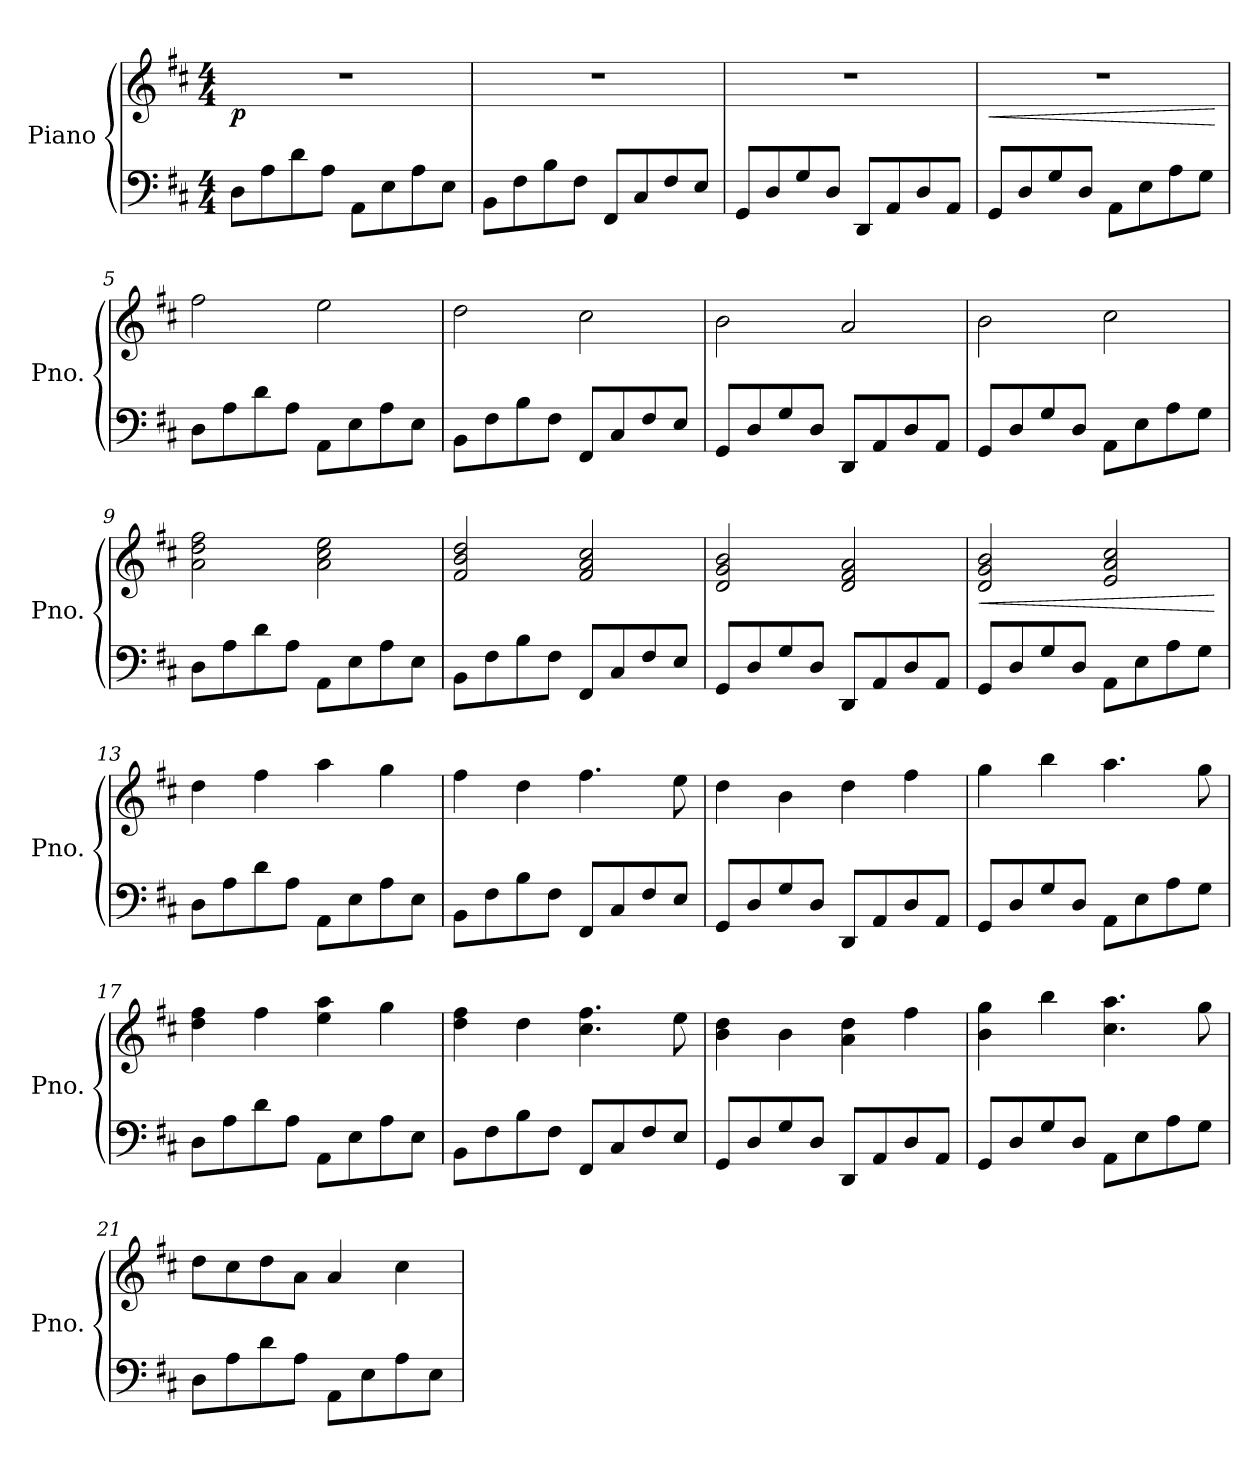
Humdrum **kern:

**kern	**kern	**dynam
*part1	*part1	*part1
*staff2	*staff1	*staff1/2
*I"Piano	*	*
*I'Pno.	*	*
*clefF4	*clefG2	*
*k[f#c#]	*k[f#c#]	*
*M4/4	*M4/4	*
*MM100	*MM100	*
=1	=1	=1
!	!	!LO:DY:b
8D\L	1r	p
8A\	.	.
8d\	.	.
8A\J	.	.
8AA\L	.	.
8E\	.	.
8A\	.	.
8E\J	.	.
=2	=2	=2
8BB\L	1r	.
8F#\	.	.
8B\	.	.
8F#\J	.	.
8FF#/L	.	.
8C#/	.	.
8F#/	.	.
8E/J	.	.
=3	=3	=3
8GG/L	1r	.
8D/	.	.
8G/	.	.
8D/J	.	.
8DD/L	.	.
8AA/	.	.
8D/	.	.
8AA/J	.	.
=4	=4	=4
!	!	!LO:HP:b
8GG/L	1r	<
8D/	.	.
8G/	.	.
8D/J	.	.
8AA\L	.	.
8E\	.	.
8A\	.	.
8G\J	.	.
.	.	[
=5	=5	=5
8D\L	2ff#\	.
8A\	.	.
8d\	.	.
8A\J	.	.
8AA\L	2ee\	.
8E\	.	.
8A\	.	.
8E\J	.	.
=6	=6	=6
8BB\L	2dd\	.
8F#\	.	.
8B\	.	.
8F#\J	.	.
8FF#/L	2cc#\	.
8C#/	.	.
8F#/	.	.
8E/J	.	.
=7	=7	=7
8GG/L	2b\	.
8D/	.	.
8G/	.	.
8D/J	.	.
8DD/L	2a/	.
8AA/	.	.
8D/	.	.
8AA/J	.	.
=8	=8	=8
8GG/L	2b\	.
8D/	.	.
8G/	.	.
8D/J	.	.
8AA\L	2cc#\	.
8E\	.	.
8A\	.	.
8G\J	.	.
=9	=9	=9
8D\L	2a\ 2dd\ 2ff#\	.
8A\	.	.
8d\	.	.
8A\J	.	.
8AA\L	2a\ 2cc#\ 2ee\	.
8E\	.	.
8A\	.	.
8E\J	.	.
=10	=10	=10
8BB\L	2f#/ 2b/ 2dd/	.
8F#\	.	.
8B\	.	.
8F#\J	.	.
8FF#/L	2f#/ 2a/ 2cc#/	.
8C#/	.	.
8F#/	.	.
8E/J	.	.
=11	=11	=11
8GG/L	2d/ 2g/ 2b/	.
8D/	.	.
8G/	.	.
8D/J	.	.
8DD/L	2d/ 2f#/ 2a/	.
8AA/	.	.
8D/	.	.
8AA/J	.	.
=12	=12	=12
!	!	!LO:HP:b
8GG/L	2d/ 2g/ 2b/	<
8D/	.	.
8G/	.	.
8D/J	.	.
8AA\L	2e/ 2a/ 2cc#/	.
8E\	.	.
8A\	.	.
8G\J	.	.
.	.	[
=13	=13	=13
8D\L	4dd\	.
8A\	.	.
8d\	4ff#\	.
8A\J	.	.
8AA\L	4aa\	.
8E\	.	.
8A\	4gg\	.
8E\J	.	.
=14	=14	=14
8BB\L	4ff#\	.
8F#\	.	.
8B\	4dd\	.
8F#\J	.	.
8FF#/L	4.ff#\	.
8C#/	.	.
8F#/	.	.
8E/J	8ee\	.
=15	=15	=15
8GG/L	4dd\	.
8D/	.	.
8G/	4b\	.
8D/J	.	.
8DD/L	4dd\	.
8AA/	.	.
8D/	4ff#\	.
8AA/J	.	.
=16	=16	=16
8GG/L	4gg\	.
8D/	.	.
8G/	4bb\	.
8D/J	.	.
8AA\L	4.aa\	.
8E\	.	.
8A\	.	.
8G\J	8gg\	.
=17	=17	=17
8D\L	4dd\ 4ff#\	.
8A\	.	.
8d\	4ff#\	.
8A\J	.	.
8AA\L	4ee\ 4aa\	.
8E\	.	.
8A\	4gg\	.
8E\J	.	.
=18	=18	=18
8BB\L	4dd\ 4ff#\	.
8F#\	.	.
8B\	4dd\	.
8F#\J	.	.
8FF#/L	4.cc#\ 4.ff#\	.
8C#/	.	.
8F#/	.	.
8E/J	8ee\	.
=19	=19	=19
8GG/L	4b\ 4dd\	.
8D/	.	.
8G/	4b\	.
8D/J	.	.
8DD/L	4a\ 4dd\	.
8AA/	.	.
8D/	4ff#\	.
8AA/J	.	.
=20	=20	=20
8GG/L	4b\ 4gg\	.
8D/	.	.
8G/	4bb\	.
8D/J	.	.
8AA\L	4.cc#\ 4.aa\	.
8E\	.	.
8A\	.	.
8G\J	8gg\	.
=21	=21	=21
8D\L	8dd\L	.
8A\	8cc#\	.
8d\	8dd\	.
8A\J	8a\J	.
8AA\L	4a/	.
8E\	.	.
8A\	4cc#\	.
8E\J	.	.
=	=	=
*-	*-	*-
